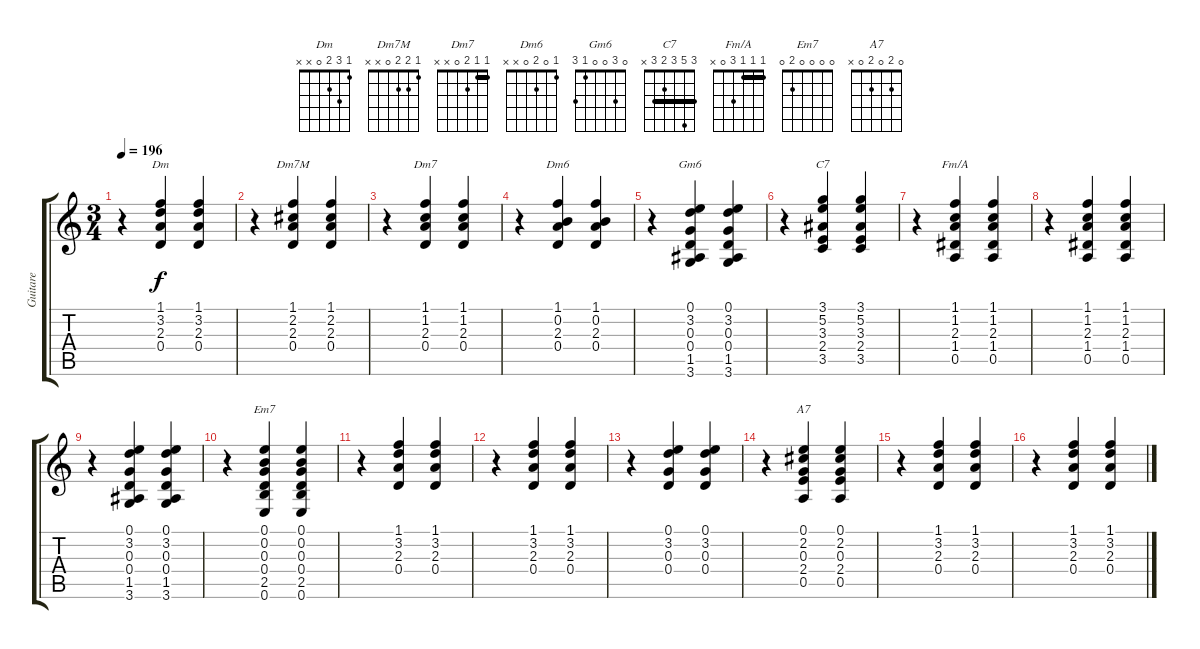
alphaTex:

\track ("Guitare " "Guitare ") {instrument electricguitarjazz}
\staff {score tabs}
\tuning (E4 B3 G3 D3 A2 E2) {hide}
\chord ("Dm" 1 3 2 0 x x)
\chord ("Dm7M" 1 2 2 0 x x)
\chord ("Dm7" 1 1 2 0 x x) {barre 1}
\chord ("Dm6" 1 0 2 0 x x)
\chord ("Gm6" 0 3 0 0 1 3)
\chord ("C7" 3 5 3 2 3 x) {barre 3}
\chord ("Fm/A" 1 1 1 3 0 x) {barre 1}
\chord ("Em7" 0 0 0 0 2 0)
\chord ("A7" 0 2 0 2 0 x)
\ts (3 4)
\tempo 196
\clef g2
\ks c
r.4{dy f instrument electricguitarjazz} (1.1 3.2 2.3 0.4).4{ch "Dm"} (1.1 3.2 2.3 0.4).4 |
r.4 (1.1 2.2 2.3 0.4).4{ch "Dm7M"} (1.1 2.2 2.3 0.4).4 |
r.4 (1.1 1.2 2.3 0.4).4{ch "Dm7"} (1.1 1.2 2.3 0.4).4 |
r.4 (1.1 0.2 2.3 0.4).4{ch "Dm6"} (1.1 0.2 2.3 0.4).4 |
r.4 (0.1 3.2 0.3 0.4 1.5 3.6).4{ch "Gm6"} (0.1 3.2 0.3 0.4 1.5 3.6).4 |
r.4 (3.1 5.2 3.3 2.4 3.5).4{ch "C7"} (3.1 5.2 3.3 2.4 3.5).4 |
r.4 (1.1 1.2 2.3 1.4 0.5).4{ch "Fm/A"} (1.1 1.2 2.3 1.4 0.5).4 |
r.4 (1.1 1.2 2.3 1.4 0.5).4 (1.1 1.2 2.3 1.4 0.5).4 |
r.4 (0.1 3.2 0.3 0.4 1.5 3.6).4 (0.1 3.2 0.3 0.4 1.5 3.6).4 |
r.4 (0.1 0.2 0.3 0.4 2.5 0.6).4{ch "Em7"} (0.1 0.2 0.3 0.4 2.5 0.6).4 |
r.4 (1.1 3.2 2.3 0.4).4 (1.1 3.2 2.3 0.4).4 |
r.4 (1.1 3.2 2.3 0.4).4 (1.1 3.2 2.3 0.4).4 |
r.4 (0.1 3.2 0.3 0.4).4 (0.1 3.2 0.3 0.4).4 |
r.4 (0.1 2.2 0.3 2.4 0.5).4{ch "A7"} (0.1 2.2 0.3 2.4 0.5).4 |
r.4 (1.1 3.2 2.3 0.4).4 (1.1 3.2 2.3 0.4).4 |
r.4 (1.1 3.2 2.3 0.4).4 (1.1 3.2 2.3 0.4).4
